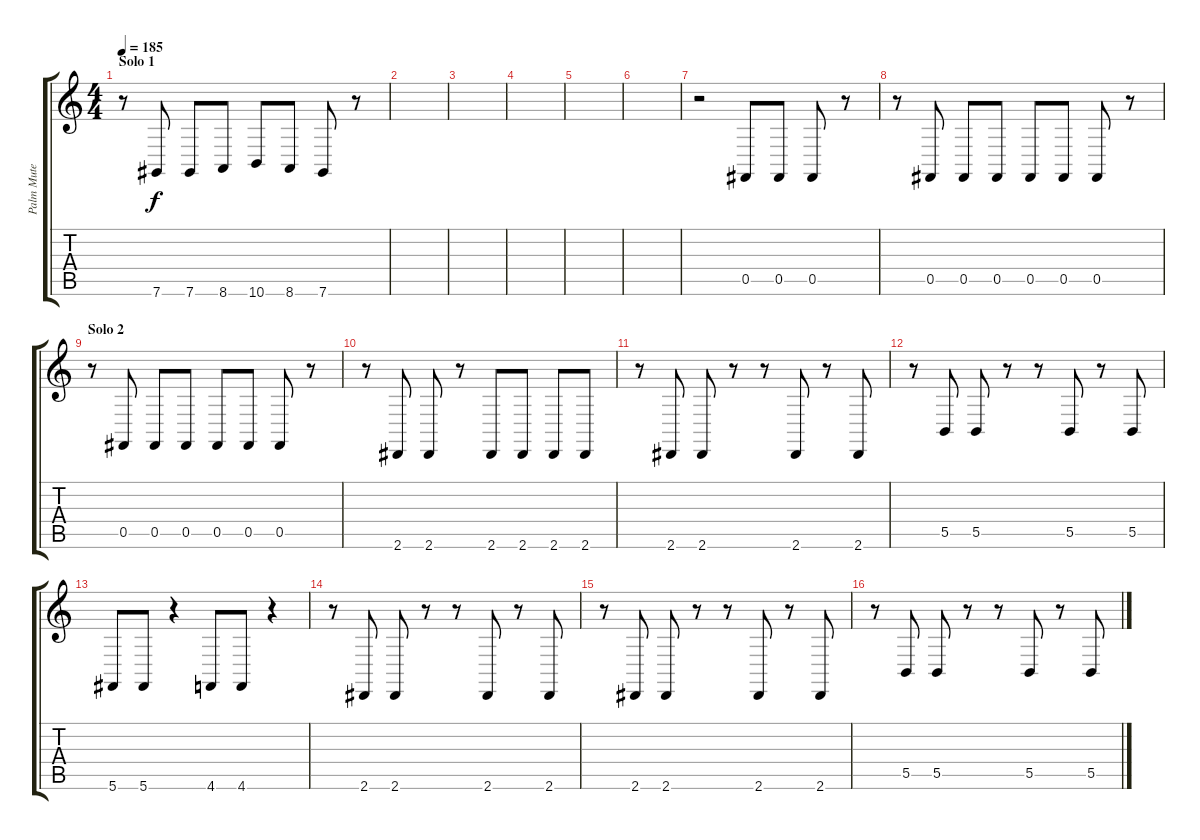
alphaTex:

\track ("Palm Mute Boosted" "Palm Mute ") {instrument violin}
\staff {score tabs}
\tuning (Db4 Ab3 E3 B2 Gb2 Db2) {hide}
\ts (4 4)
\section ("" "Solo 1")
\tempo 185
\clef g2
\ks c
r.8{dy f} 7.6.8 7.6.8 8.6.8 10.6.8 8.6.8 7.6.8 r.8 |
|
|
|
|
|
r.2 0.5.8 0.5.8 0.5.8 r.8 |
r.8 0.5.8 0.5.8 0.5.8 0.5.8 0.5.8 0.5.8 r.8 |
\section ("" "Solo 2")
r.8 0.5.8 0.5.8 0.5.8 0.5.8 0.5.8 0.5.8 r.8 |
r.8 2.6.8 2.6.8 r.8 2.6.8 2.6.8 2.6.8 2.6.8 |
r.8 2.6.8 2.6.8 r.8 r.8 2.6.8 r.8 2.6.8 |
r.8 5.5.8 5.5.8 r.8 r.8 5.5.8 r.8 5.5.8 |
5.6.8 5.6.8 r.4 4.6.8 4.6.8 r.4 |
r.8 2.6.8 2.6.8 r.8 r.8 2.6.8 r.8 2.6.8 |
r.8 2.6.8 2.6.8 r.8 r.8 2.6.8 r.8 2.6.8 |
r.8 5.5.8 5.5.8 r.8 r.8 5.5.8 r.8 5.5.8
